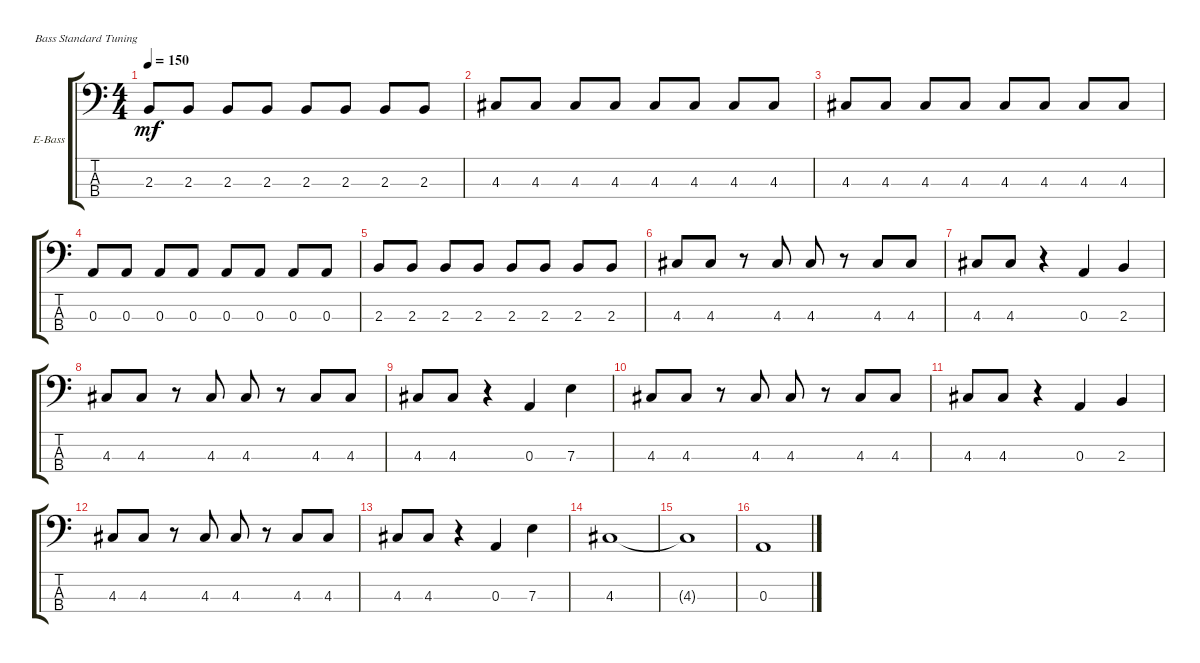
\bracketExtendMode groupsimilarinstruments
\firstSystemTrackNameOrientation horizontal
\otherSystemsTrackNameOrientation horizontal
\track ("Electric Bass" "E-Bass") {instrument electricbassfinger}
\staff {score tabs}
\tuning (G2 D2 A1 E1)
\ts (4 4)
\tempo 150
\clef f4
\ks c
2.3.8{dy mf} 2.3.8 2.3.8 2.3.8 2.3.8 2.3.8 2.3.8 2.3.8 |
4.3.8 4.3.8 4.3.8 4.3.8 4.3.8 4.3.8 4.3.8 4.3.8 |
4.3.8 4.3.8 4.3.8 4.3.8 4.3.8 4.3.8 4.3.8 4.3.8 |
0.3.8 0.3.8 0.3.8 0.3.8 0.3.8 0.3.8 0.3.8 0.3.8 |
2.3.8 2.3.8 2.3.8 2.3.8 2.3.8 2.3.8 2.3.8 2.3.8 |
4.3.8 4.3.8 r.8 4.3.8 4.3.8 r.8 4.3.8 4.3.8 |
4.3.8 4.3.8 r.4 0.3.4 2.3.4 |
4.3.8 4.3.8 r.8 4.3.8 4.3.8 r.8 4.3.8 4.3.8 |
4.3.8 4.3.8 r.4 0.3.4 7.3.4 |
4.3.8 4.3.8 r.8 4.3.8 4.3.8 r.8 4.3.8 4.3.8 |
4.3.8 4.3.8 r.4 0.3.4 2.3.4 |
4.3.8 4.3.8 r.8 4.3.8 4.3.8 r.8 4.3.8 4.3.8 |
4.3.8 4.3.8 r.4 0.3.4 7.3.4 |
4.3.1 |
4.3{t}.1 |
0.3.1
